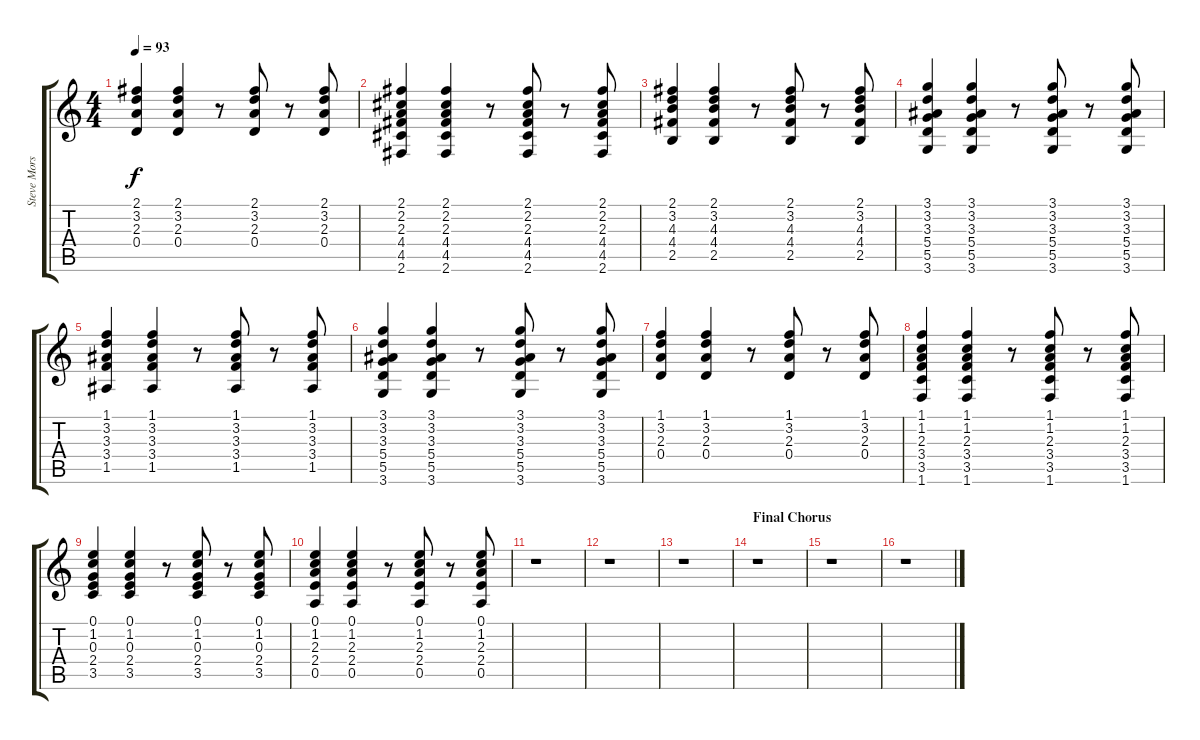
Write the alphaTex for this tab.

\track ("Steve Morse (acoustic guitar 1)" "Steve Mors") {instrument acousticguitarsteel}
\staff {score tabs}
\tuning (E4 B3 G3 D3 A2 E2) {hide}
\ts (4 4)
\tempo 93
\clef g2
\ks c
(2.1 3.2 2.3 0.4).4{dy f} (2.1 3.2 2.3 0.4).4 r.8 (2.1 3.2 2.3 0.4).8 r.8 (2.1 3.2 2.3 0.4).8 |
(2.1 2.2 2.3 4.4 4.5 2.6).4 (2.1 2.2 2.3 4.4 4.5 2.6).4 r.8 (2.1 2.2 2.3 4.4 4.5 2.6).8 r.8 (2.1 2.2 2.3 4.4 4.5 2.6).8 |
(2.1 3.2 4.3 4.4 2.5).4 (2.1 3.2 4.3 4.4 2.5).4 r.8 (2.1 3.2 4.3 4.4 2.5).8 r.8 (2.1 3.2 4.3 4.4 2.5).8 |
(3.1 3.2 3.3 5.4 5.5 3.6).4 (3.1 3.2 3.3 5.4 5.5 3.6).4 r.8 (3.1 3.2 3.3 5.4 5.5 3.6).8 r.8 (3.1 3.2 3.3 5.4 5.5 3.6).8 |
(1.1 3.2 3.3 3.4 1.5).4 (1.1 3.2 3.3 3.4 1.5).4 r.8 (1.1 3.2 3.3 3.4 1.5).8 r.8 (1.1 3.2 3.3 3.4 1.5).8 |
(3.1 3.2 3.3 5.4 5.5 3.6).4 (3.1 3.2 3.3 5.4 5.5 3.6).4 r.8 (3.1 3.2 3.3 5.4 5.5 3.6).8 r.8 (3.1 3.2 3.3 5.4 5.5 3.6).8 |
(1.1 3.2 2.3 0.4).4 (1.1 3.2 2.3 0.4).4 r.8 (1.1 3.2 2.3 0.4).8 r.8 (1.1 3.2 2.3 0.4).8 |
(1.1 1.2 2.3 3.4 3.5 1.6).4 (1.1 1.2 2.3 3.4 3.5 1.6).4 r.8 (1.1 1.2 2.3 3.4 3.5 1.6).8 r.8 (1.1 1.2 2.3 3.4 3.5 1.6).8 |
(0.1 1.2 0.3 2.4 3.5).4 (0.1 1.2 0.3 2.4 3.5).4 r.8 (0.1 1.2 0.3 2.4 3.5).8 r.8 (0.1 1.2 0.3 2.4 3.5).8 |
(0.1 1.2 2.3 2.4 0.5).4 (0.1 1.2 2.3 2.4 0.5).4 r.8 (0.1 1.2 2.3 2.4 0.5).8 r.8 (0.1 1.2 2.3 2.4 0.5).8 |
r.1 |
r.1 |
r.1 |
\section ("" "Final Chorus")
r.1 |
r.1 |
r.1
